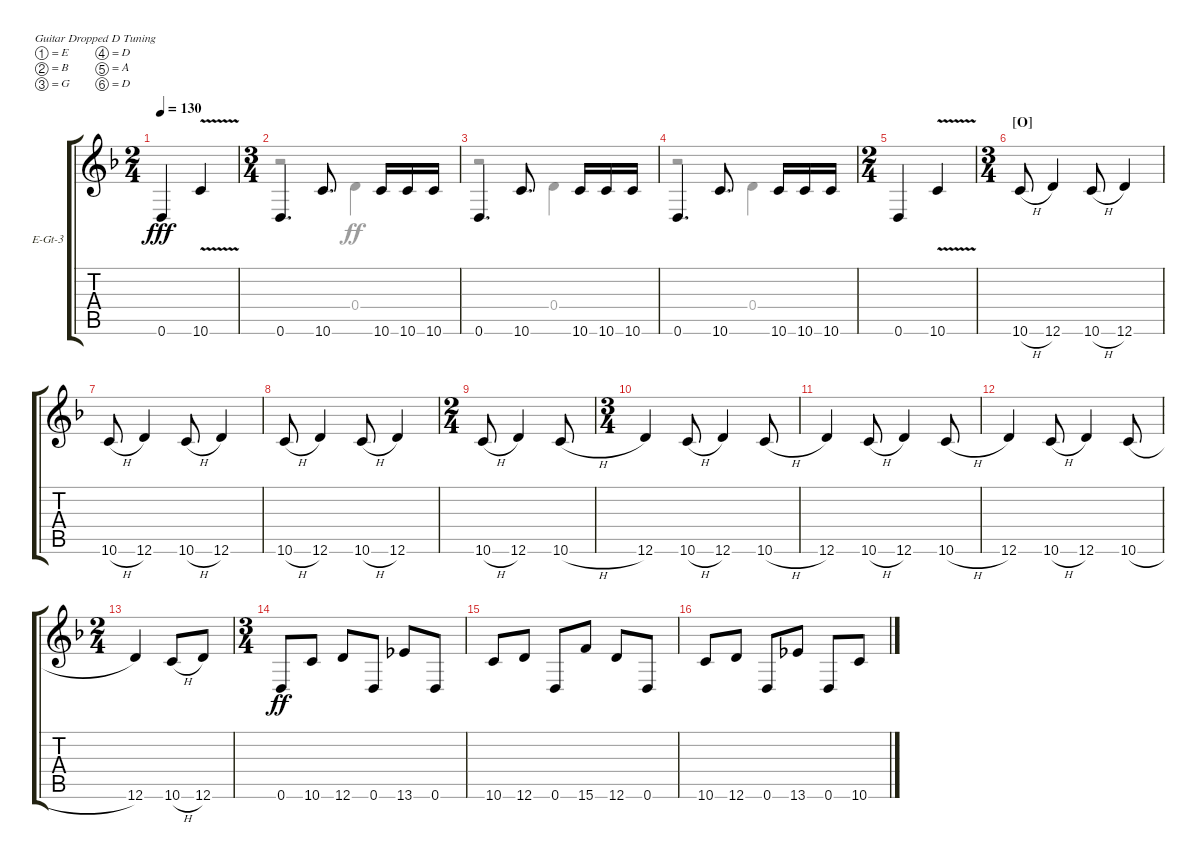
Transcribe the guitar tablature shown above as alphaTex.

\defaultSystemsLayout 4
\bracketExtendMode groupsimilarinstruments
\firstSystemTrackNameOrientation horizontal
\otherSystemsTrackNameOrientation horizontal
\track ("Electric Guitar 3" "E-Gt-3") {instrument distortionguitar}
\staff {score tabs}
\tuning (E4 B3 G3 D3 A2 D2)
\voice
\ts (2 4)
\tempo 130
\clef g2
\ks f
0.6.4{dy fff} 10.6{v}.4 |
\ts (3 4)
0.6.4{d} 10.6.8{d} 10.6.16 10.6.16 10.6.16 |
0.6.4{d} 10.6.8{d} 10.6.16 10.6.16 10.6.16 |
0.6.4{d} 10.6.8{d} 10.6.16 10.6.16 10.6.16 |
\ts (2 4)
0.6.4 10.6{v}.4 |
\ts (3 4)
\section ("O" "")
10.6{h}.8 12.6.4 10.6{h}.8 12.6.4 |
10.6{h}.8 12.6.4 10.6{h}.8 12.6.4 |
10.6{h}.8 12.6.4 10.6{h}.8 12.6.4 |
\ts (2 4)
10.6{h}.8 12.6.4 10.6{h}.8 |
\ts (3 4)
12.6.4 10.6{h}.8 12.6.4 10.6{h}.8 |
12.6.4 10.6{h}.8 12.6.4 10.6{h}.8 |
12.6.4 10.6{h}.8 12.6.4 10.6{h}.8 |
\ts (2 4)
12.6.4 10.6{h}.8 12.6.8 |
\ts (3 4)
0.6.8{dy ff} 10.6.8 12.6.8 0.6.8 13.6.8 0.6.8 |
10.6.8 12.6.8 0.6.8 15.6.8 12.6.8 0.6.8 |
10.6.8 12.6.8 0.6.8 13.6.8 0.6.8 10.6.8
\voice
\clef g2
\ottava regular
\simile none
\ks f
|
r.2 0.4.4 |
r.2 0.4.4 |
r.2 0.4.4 |
|
|
|
|
|
|
|
|
|
|
|
